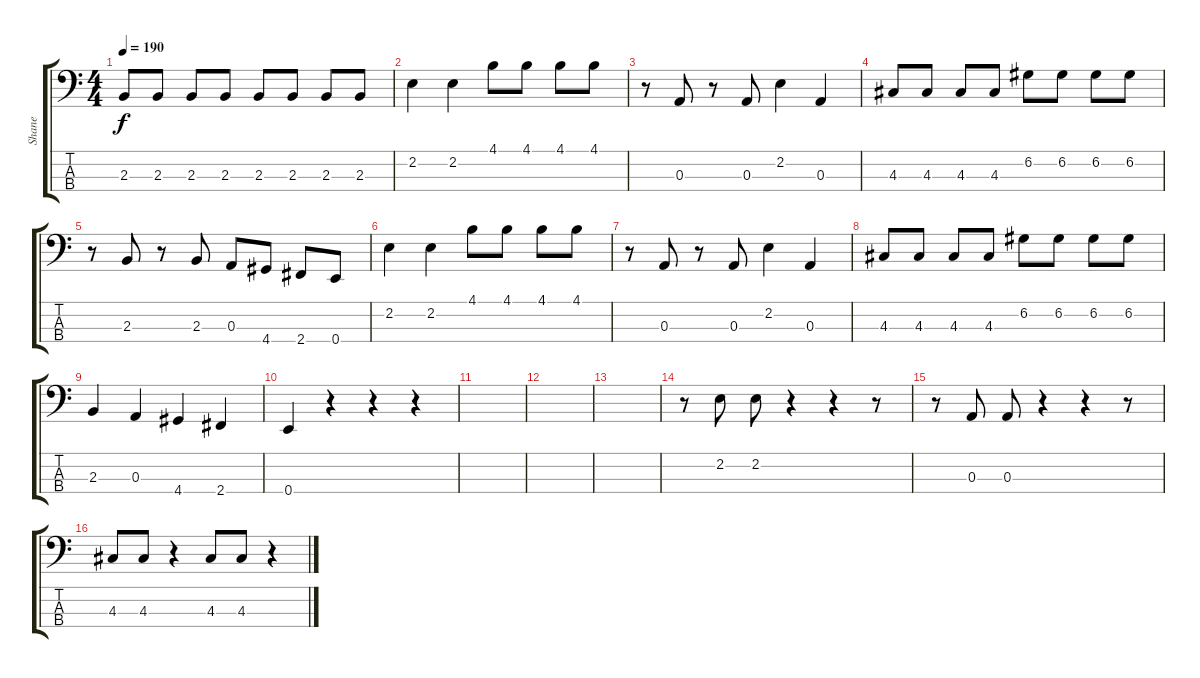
\track ("Shane" "Shane") {instrument electricbasspick}
\staff {score tabs}
\tuning (G2 D2 A1 E1) {hide}
\ts (4 4)
\tempo 190
\clef f4
\ks c
2.3.8{dy f} 2.3.8 2.3.8 2.3.8 2.3.8 2.3.8 2.3.8 2.3.8 |
2.2.4 2.2.4 4.1.8 4.1.8 4.1.8 4.1.8 |
r.8 0.3.8 r.8 0.3.8 2.2.4 0.3.4 |
4.3.8 4.3.8 4.3.8 4.3.8 6.2.8 6.2.8 6.2.8 6.2.8 |
r.8 2.3.8 r.8 2.3.8 0.3.8 4.4.8 2.4.8 0.4.8 |
2.2.4 2.2.4 4.1.8 4.1.8 4.1.8 4.1.8 |
r.8 0.3.8 r.8 0.3.8 2.2.4 0.3.4 |
4.3.8 4.3.8 4.3.8 4.3.8 6.2.8 6.2.8 6.2.8 6.2.8 |
2.3.4 0.3.4 4.4.4 2.4.4 |
0.4.4 r.4 r.4 r.4 |
|
|
|
r.8 2.2.8 2.2.8 r.4 r.4 r.8 |
r.8 0.3.8 0.3.8 r.4 r.4 r.8 |
4.3.8 4.3.8 r.4 4.3.8 4.3.8 r.4
